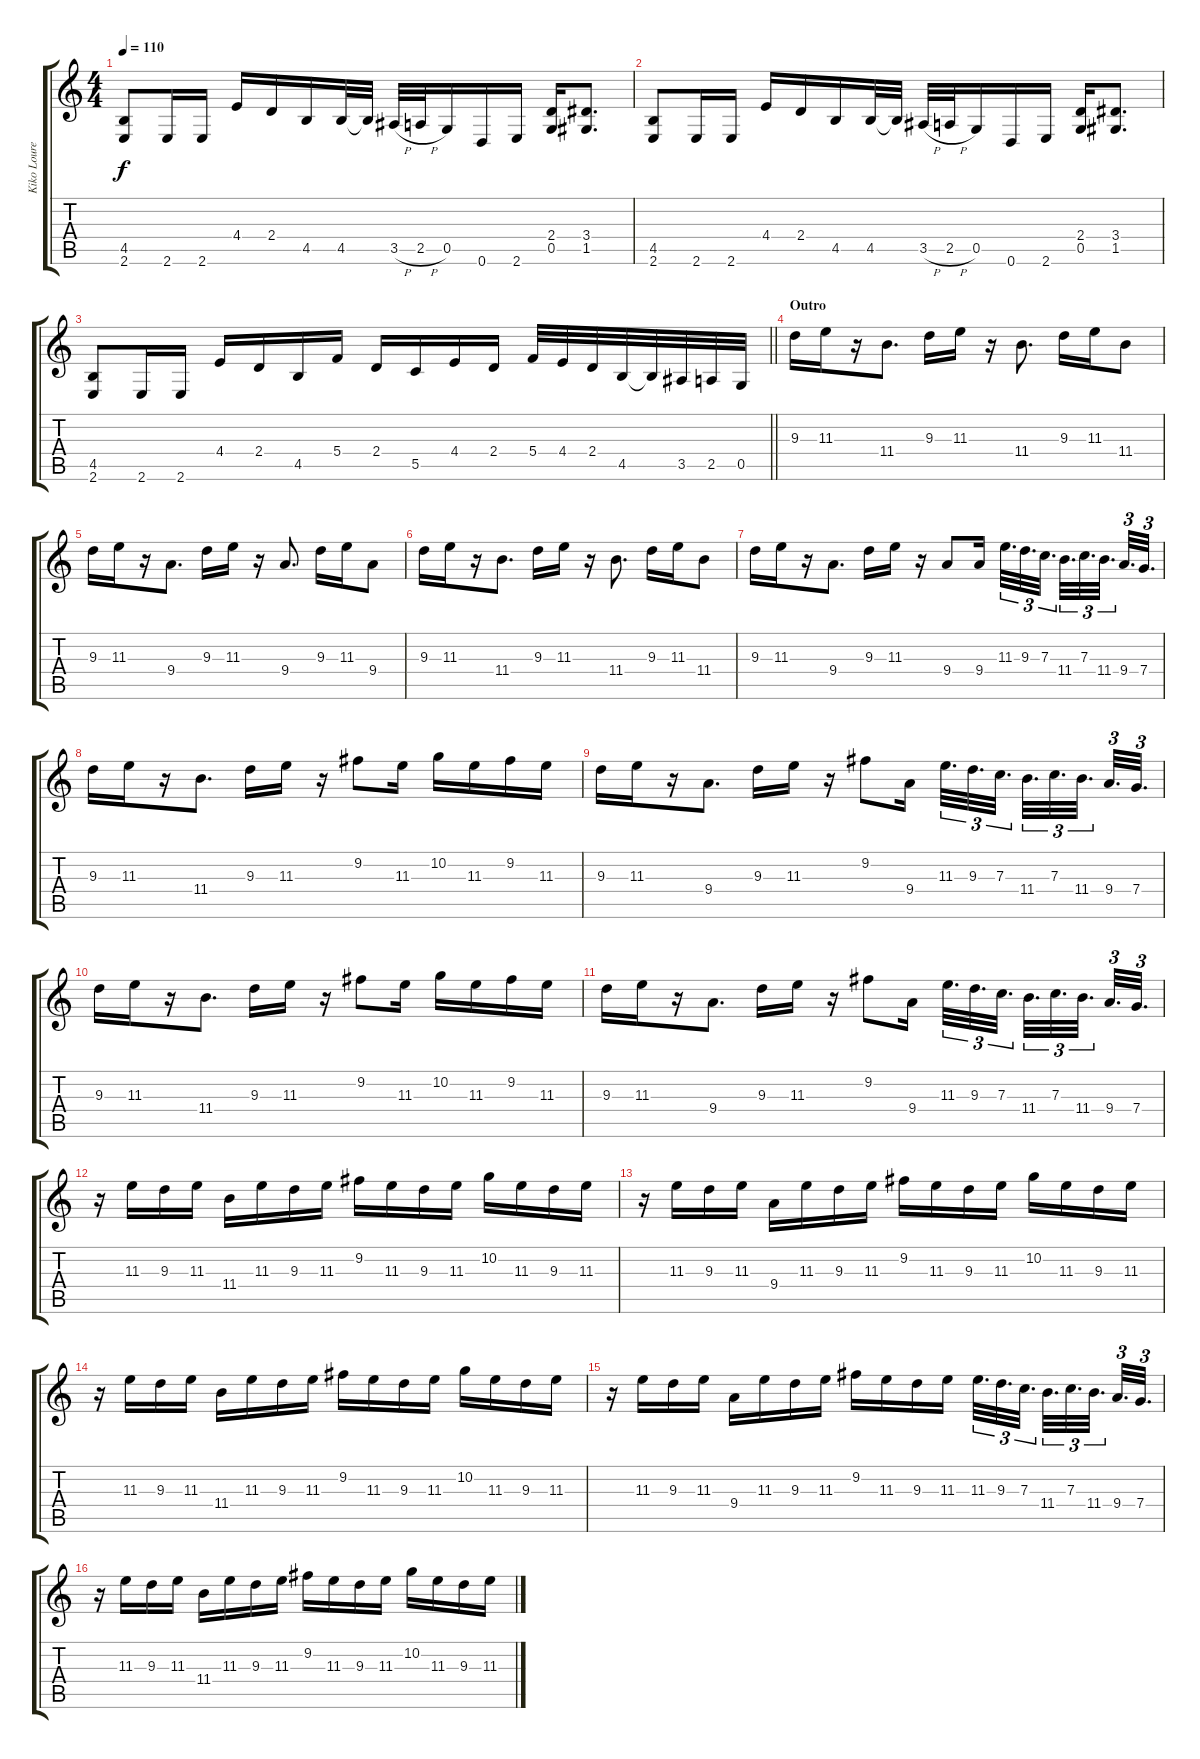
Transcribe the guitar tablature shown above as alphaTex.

\track ("Kiko Loureiro" "Kiko Loure") {instrument distortionguitar}
\staff {score tabs}
\tuning (D4 A3 F3 C3 G2 D2) {hide}
\ts (4 4)
\tempo 110
\clef g2
\ks c
(4.5 2.6).8{dy f} 2.6.16 2.6.16 4.4.16 2.4.16 4.5.16 4.5.32 4.5{t}.32 3.5{h}.32 2.5{h}.32 0.5.16 0.6.16 2.6.16 (2.4 0.5).16 (3.4 1.5).8{d} |
(4.5 2.6).8 2.6.16 2.6.16 4.4.16 2.4.16 4.5.16 4.5.32 4.5{t}.32 3.5{h}.32 2.5{h}.32 0.5.16 0.6.16 2.6.16 (2.4 0.5).16 (3.4 1.5).8{d} |
\barLineRight lightlight
(4.5 2.6).8 2.6.16 2.6.16 4.4.16 2.4.16 4.5.16 5.4.16 2.4.16 5.5.16 4.4.16 2.4.16 5.4.32 4.4.32 2.4.32 4.5.32 4.5{t}.32 3.5.32 2.5.32 0.5.32 |
\section ("" "Outro")
9.3.16 11.3.16 r.16 11.4.8{d} 9.3.16 11.3.16 r.16 11.4.8{d} 9.3.16 11.3.16 11.4.8 |
9.3.16 11.3.16 r.16 9.4.8{d} 9.3.16 11.3.16 r.16 9.4.8{d} 9.3.16 11.3.16 9.4.8 |
9.3.16 11.3.16 r.16 11.4.8{d} 9.3.16 11.3.16 r.16 11.4.8{d} 9.3.16 11.3.16 11.4.8 |
9.3.16 11.3.16 r.16 9.4.8{d} 9.3.16 11.3.16 r.16 9.4.8 9.4.16 11.3.32{d tu (3 2)} 9.3.32{d tu (3 2)} 7.3.32{d tu (3 2)} 11.4.32{d tu (3 2)} 7.3.32{d tu (3 2)} 11.4.32{d tu (3 2)} 9.4.32{d tu (3 2)} 7.4.32{d tu (3 2)} |
9.3.16 11.3.16 r.16 11.4.8{d} 9.3.16 11.3.16 r.16 9.2.8 11.3.16 10.2.16 11.3.16 9.2.16 11.3.16 |
9.3.16 11.3.16 r.16 9.4.8{d} 9.3.16 11.3.16 r.16 9.2.8 9.4.16 11.3.32{d tu (3 2)} 9.3.32{d tu (3 2)} 7.3.32{d tu (3 2)} 11.4.32{d tu (3 2)} 7.3.32{d tu (3 2)} 11.4.32{d tu (3 2)} 9.4.32{d tu (3 2)} 7.4.32{d tu (3 2)} |
9.3.16 11.3.16 r.16 11.4.8{d} 9.3.16 11.3.16 r.16 9.2.8 11.3.16 10.2.16 11.3.16 9.2.16 11.3.16 |
9.3.16 11.3.16 r.16 9.4.8{d} 9.3.16 11.3.16 r.16 9.2.8 9.4.16 11.3.32{d tu (3 2)} 9.3.32{d tu (3 2)} 7.3.32{d tu (3 2)} 11.4.32{d tu (3 2)} 7.3.32{d tu (3 2)} 11.4.32{d tu (3 2)} 9.4.32{d tu (3 2)} 7.4.32{d tu (3 2)} |
r.16 11.3.16 9.3.16 11.3.16 11.4.16 11.3.16 9.3.16 11.3.16 9.2.16 11.3.16 9.3.16 11.3.16 10.2.16 11.3.16 9.3.16 11.3.16 |
r.16 11.3.16 9.3.16 11.3.16 9.4.16 11.3.16 9.3.16 11.3.16 9.2.16 11.3.16 9.3.16 11.3.16 10.2.16 11.3.16 9.3.16 11.3.16 |
r.16 11.3.16 9.3.16 11.3.16 11.4.16 11.3.16 9.3.16 11.3.16 9.2.16 11.3.16 9.3.16 11.3.16 10.2.16 11.3.16 9.3.16 11.3.16 |
r.16 11.3.16 9.3.16 11.3.16 9.4.16 11.3.16 9.3.16 11.3.16 9.2.16 11.3.16 9.3.16 11.3.16 11.3.32{d tu (3 2)} 9.3.32{d tu (3 2)} 7.3.32{d tu (3 2)} 11.4.32{d tu (3 2)} 7.3.32{d tu (3 2)} 11.4.32{d tu (3 2)} 9.4.32{d tu (3 2)} 7.4.32{d tu (3 2)} |
r.16 11.3.16 9.3.16 11.3.16 11.4.16 11.3.16 9.3.16 11.3.16 9.2.16 11.3.16 9.3.16 11.3.16 10.2.16 11.3.16 9.3.16 11.3.16
